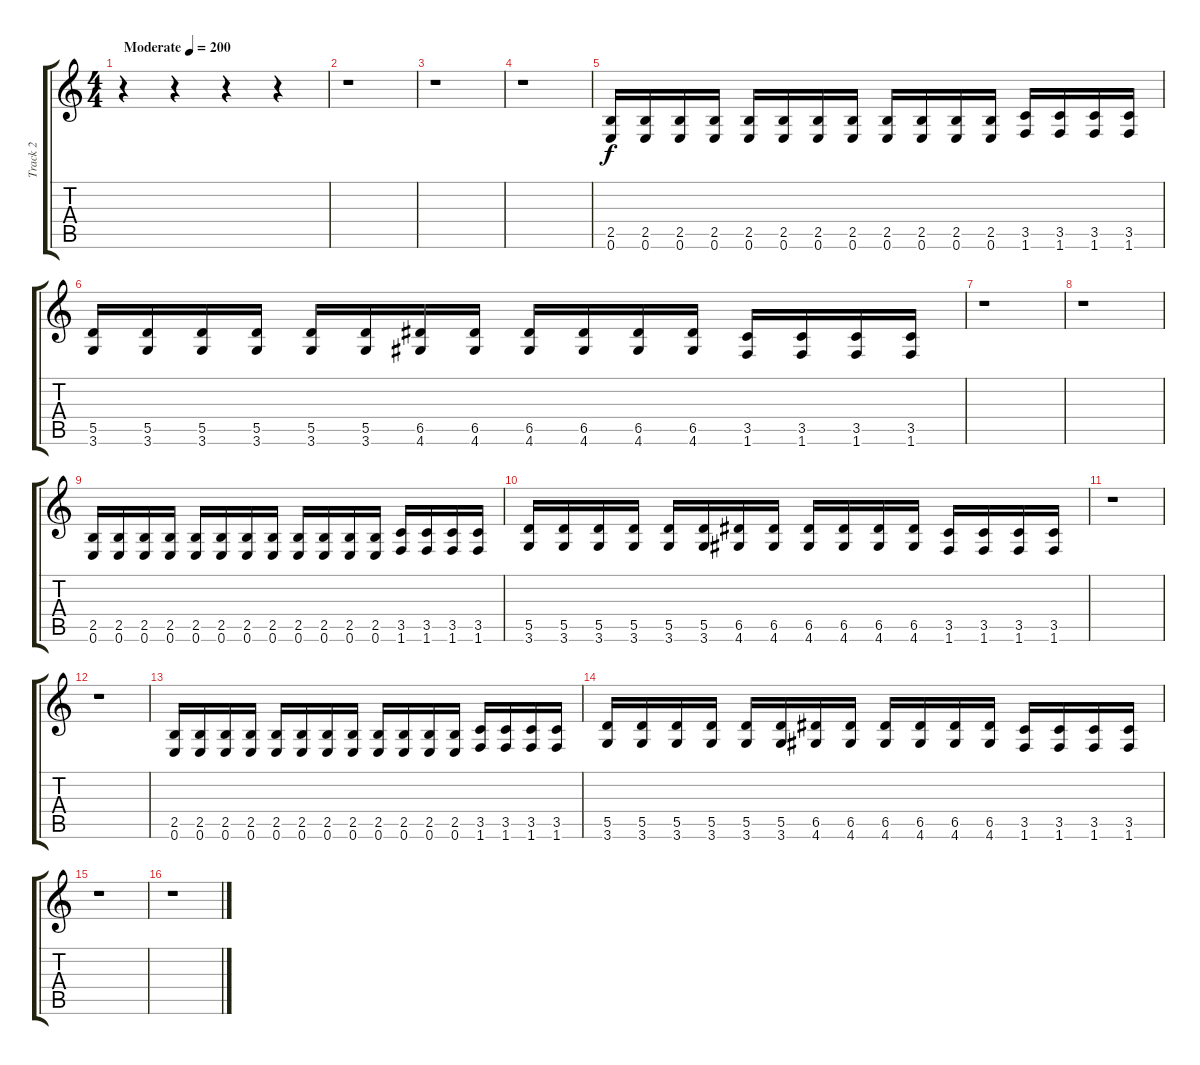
\track ("Track 2" "Track 2") {instrument distortionguitar}
\staff {score tabs}
\tuning (E4 B3 G3 D3 A2 E2) {hide}
\ts (4 4)
\tempo (200 "Moderate")
\clef g2
\ks c
r.4{dy f instrument distortionguitar} r.4 r.4 r.4 |
r.1 |
r.1 |
r.1 |
(2.5 0.6).16 (2.5 0.6).16 (2.5 0.6).16 (2.5 0.6).16 (2.5 0.6).16 (2.5 0.6).16 (2.5 0.6).16 (2.5 0.6).16 (2.5 0.6).16 (2.5 0.6).16 (2.5 0.6).16 (2.5 0.6).16 (3.5 1.6).16 (3.5 1.6).16 (3.5 1.6).16 (3.5 1.6).16 |
(5.5 3.6).16 (5.5 3.6).16 (5.5 3.6).16 (5.5 3.6).16 (5.5 3.6).16 (5.5 3.6).16 (6.5 4.6).16 (6.5 4.6).16 (6.5 4.6).16 (6.5 4.6).16 (6.5 4.6).16 (6.5 4.6).16 (3.5 1.6).16 (3.5 1.6).16 (3.5 1.6).16 (3.5 1.6).16 |
r.1 |
r.1 |
(2.5 0.6).16 (2.5 0.6).16 (2.5 0.6).16 (2.5 0.6).16 (2.5 0.6).16 (2.5 0.6).16 (2.5 0.6).16 (2.5 0.6).16 (2.5 0.6).16 (2.5 0.6).16 (2.5 0.6).16 (2.5 0.6).16 (3.5 1.6).16 (3.5 1.6).16 (3.5 1.6).16 (3.5 1.6).16 |
(5.5 3.6).16 (5.5 3.6).16 (5.5 3.6).16 (5.5 3.6).16 (5.5 3.6).16 (5.5 3.6).16 (6.5 4.6).16 (6.5 4.6).16 (6.5 4.6).16 (6.5 4.6).16 (6.5 4.6).16 (6.5 4.6).16 (3.5 1.6).16 (3.5 1.6).16 (3.5 1.6).16 (3.5 1.6).16 |
r.1 |
r.1 |
(2.5 0.6).16 (2.5 0.6).16 (2.5 0.6).16 (2.5 0.6).16 (2.5 0.6).16 (2.5 0.6).16 (2.5 0.6).16 (2.5 0.6).16 (2.5 0.6).16 (2.5 0.6).16 (2.5 0.6).16 (2.5 0.6).16 (3.5 1.6).16 (3.5 1.6).16 (3.5 1.6).16 (3.5 1.6).16 |
(5.5 3.6).16 (5.5 3.6).16 (5.5 3.6).16 (5.5 3.6).16 (5.5 3.6).16 (5.5 3.6).16 (6.5 4.6).16 (6.5 4.6).16 (6.5 4.6).16 (6.5 4.6).16 (6.5 4.6).16 (6.5 4.6).16 (3.5 1.6).16 (3.5 1.6).16 (3.5 1.6).16 (3.5 1.6).16 |
r.1 |
r.1
